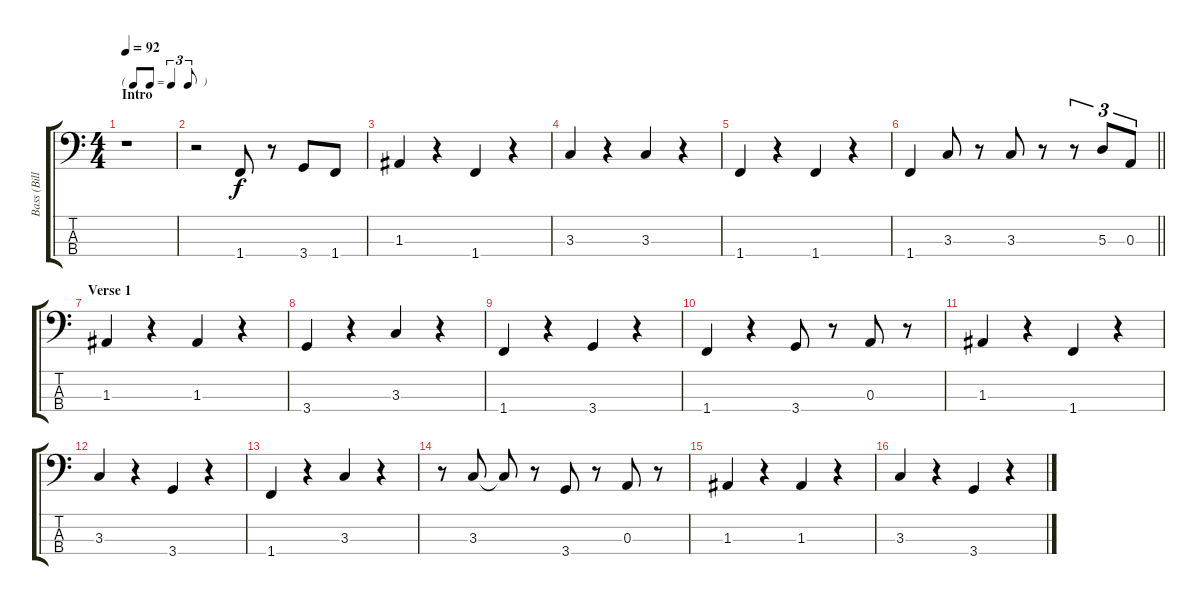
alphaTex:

\track ("Bass (Bill)" "Bass (Bill") {instrument electricbasspick}
\staff {score tabs}
\tuning (G2 D2 A1 E1) {hide}
\ts (4 4)
\tf triplet8th
\section ("" "Intro")
\tempo 92
\clef f4
\ks c
r.1{dy f instrument electricbasspick} |
r.2 1.4.8 r.8 3.4.8 1.4.8 |
1.3.4 r.4 1.4.4 r.4 |
3.3.4 r.4 3.3.4 r.4 |
1.4.4 r.4 1.4.4 r.4 |
\barLineRight lightlight
1.4.4 3.3.8 r.8 3.3.8 r.8 r.8{tu (3 2)} 5.3.8{tu (3 2)} 0.3.8{tu (3 2)} |
\section ("" "Verse 1")
1.3.4 r.4 1.3.4 r.4 |
3.4.4 r.4 3.3.4 r.4 |
1.4.4 r.4 3.4.4 r.4 |
1.4.4 r.4 3.4.8 r.8 0.3.8 r.8 |
1.3.4 r.4 1.4.4 r.4 |
3.3.4 r.4 3.4.4 r.4 |
1.4.4 r.4 3.3.4 r.4 |
r.8 3.3.8 3.3{t}.8 r.8 3.4.8 r.8 0.3.8 r.8 |
1.3.4 r.4 1.3.4 r.4 |
3.3.4 r.4 3.4.4 r.4
